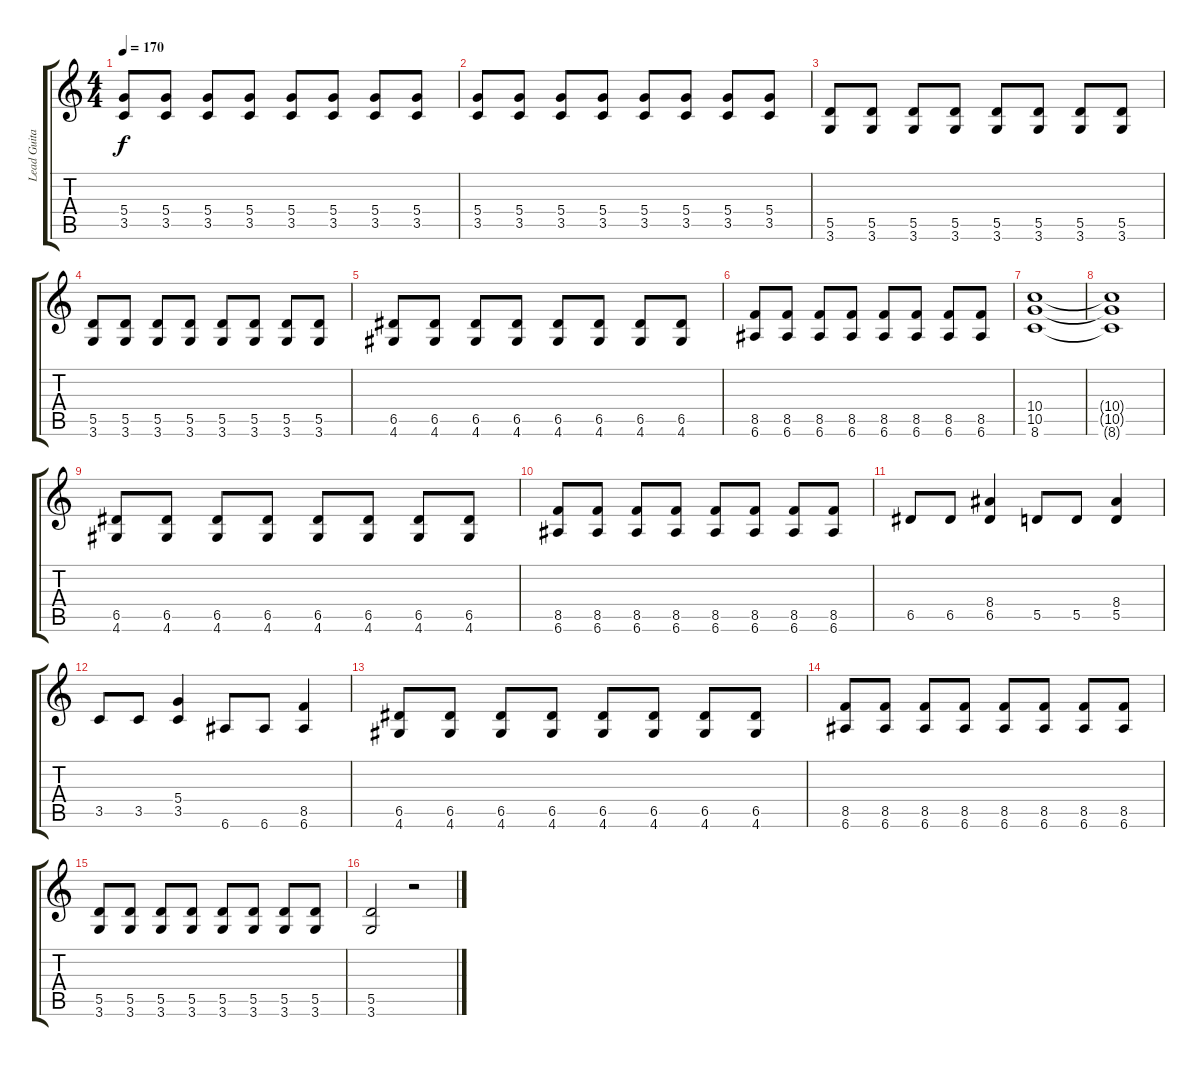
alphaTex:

\track ("Lead Guitar" "Lead Guita") {instrument distortionguitar}
\staff {score tabs}
\tuning (E4 B3 G3 D3 A2 E2) {hide}
\ts (4 4)
\tempo 170
\clef g2
\ks c
(5.4 3.5).8{dy f} (5.4 3.5).8 (5.4 3.5).8 (5.4 3.5).8 (5.4 3.5).8 (5.4 3.5).8 (5.4 3.5).8 (5.4 3.5).8 |
(5.4 3.5).8 (5.4 3.5).8 (5.4 3.5).8 (5.4 3.5).8 (5.4 3.5).8 (5.4 3.5).8 (5.4 3.5).8 (5.4 3.5).8 |
(5.5 3.6).8 (5.5 3.6).8 (5.5 3.6).8 (5.5 3.6).8 (5.5 3.6).8 (5.5 3.6).8 (5.5 3.6).8 (5.5 3.6).8 |
(5.5 3.6).8 (5.5 3.6).8 (5.5 3.6).8 (5.5 3.6).8 (5.5 3.6).8 (5.5 3.6).8 (5.5 3.6).8 (5.5 3.6).8 |
(6.5 4.6).8 (6.5 4.6).8 (6.5 4.6).8 (6.5 4.6).8 (6.5 4.6).8 (6.5 4.6).8 (6.5 4.6).8 (6.5 4.6).8 |
(8.5 6.6).8 (8.5 6.6).8 (8.5 6.6).8 (8.5 6.6).8 (8.5 6.6).8 (8.5 6.6).8 (8.5 6.6).8 (8.5 6.6).8 |
(10.4 10.5 8.6).1 |
(10.4{t} 10.5{t} 8.6{t}).1 |
(6.5 4.6).8 (6.5 4.6).8 (6.5 4.6).8 (6.5 4.6).8 (6.5 4.6).8 (6.5 4.6).8 (6.5 4.6).8 (6.5 4.6).8 |
(8.5 6.6).8 (8.5 6.6).8 (8.5 6.6).8 (8.5 6.6).8 (8.5 6.6).8 (8.5 6.6).8 (8.5 6.6).8 (8.5 6.6).8 |
6.5.8 6.5.8 (8.4 6.5).4 5.5.8 5.5.8 (8.4 5.5).4 |
3.5.8 3.5.8 (5.4 3.5).4 6.6.8 6.6.8 (8.5 6.6).4 |
(6.5 4.6).8 (6.5 4.6).8 (6.5 4.6).8 (6.5 4.6).8 (6.5 4.6).8 (6.5 4.6).8 (6.5 4.6).8 (6.5 4.6).8 |
(8.5 6.6).8 (8.5 6.6).8 (8.5 6.6).8 (8.5 6.6).8 (8.5 6.6).8 (8.5 6.6).8 (8.5 6.6).8 (8.5 6.6).8 |
(5.5 3.6).8 (5.5 3.6).8 (5.5 3.6).8 (5.5 3.6).8 (5.5 3.6).8 (5.5 3.6).8 (5.5 3.6).8 (5.5 3.6).8 |
(5.5 3.6).2 r.2
